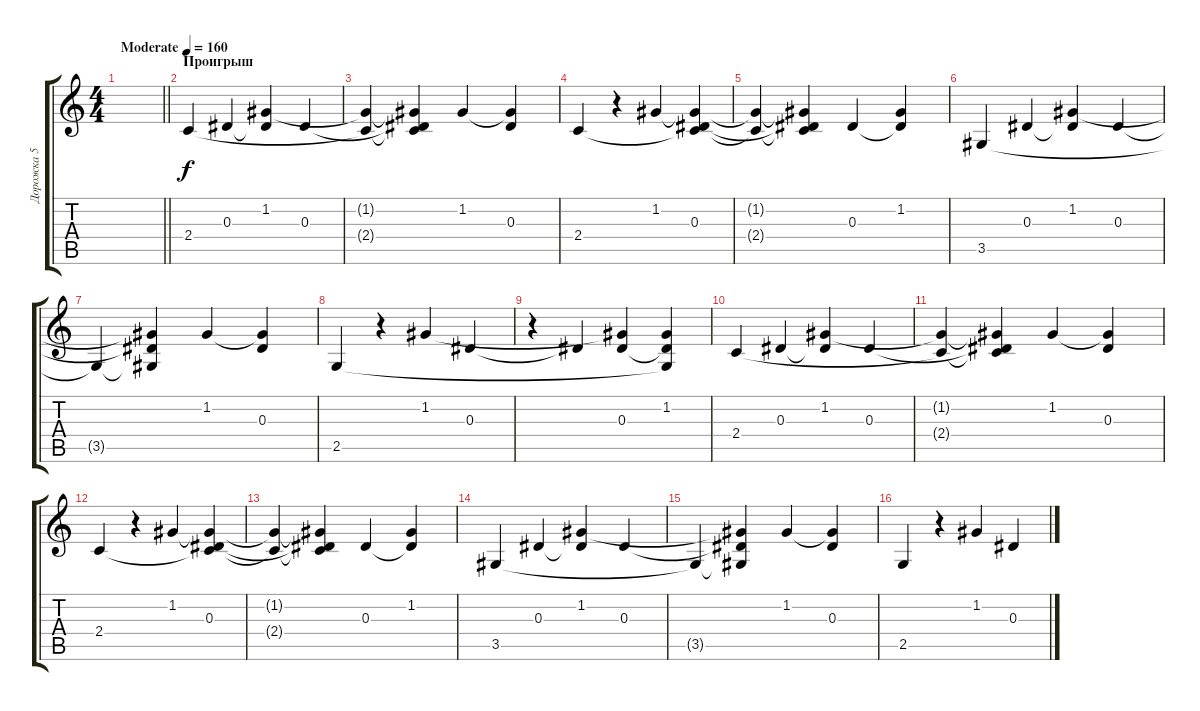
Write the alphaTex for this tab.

\track ("Дорожка 5" "Дорожка 5") {instrument electricguitarmuted}
\staff {score tabs}
\tuning (C4 G3 Eb3 Bb2 F2 C2) {hide}
\ts (4 4)
\tempo (160 "Moderate")
\clef g2
\barLineRight lightlight
\ks c
|
\section ("" "Проигрыш")
2.4.4 0.3.4 (1.2 0.3{t}).4 0.3.4 |
(1.2{t} 2.4{t}).4 (1.2{t} 0.3{t} 2.4{t}).4 1.2.4 (1.2{t} 0.3).4 |
2.4.4 r.4 1.2.4 (1.2{t} 0.3 2.4{t}).4 |
(1.2{t} 2.4{t}).4 (1.2{t} 0.3{t} 2.4{t}).4 0.3.4 (1.2 0.3{t}).4 |
3.5.4 0.3.4 (1.2 0.3{t}).4 0.3.4 |
3.5{t}.4 (1.2{t} 0.3{t} 3.5{t}).4 1.2.4 (1.2{t} 0.3).4 |
2.5.4 r.4 1.2.4 0.3.4 |
r.4 0.3{t}.4 (1.2{t} 0.3).4 (1.2 0.3{t} 2.5{t}).4 |
2.4.4 0.3.4 (1.2 0.3{t}).4 0.3.4 |
(1.2{t} 2.4{t}).4 (1.2{t} 0.3{t} 2.4{t}).4 1.2.4 (1.2{t} 0.3).4 |
2.4.4 r.4 1.2.4 (1.2{t} 0.3 2.4{t}).4 |
(1.2{t} 2.4{t}).4 (1.2{t} 0.3{t} 2.4{t}).4 0.3.4 (1.2 0.3{t}).4 |
3.5.4 0.3.4 (1.2 0.3{t}).4 0.3.4 |
3.5{t}.4 (1.2{t} 0.3{t} 3.5{t}).4 1.2.4 (1.2{t} 0.3).4 |
2.5.4 r.4 1.2.4 0.3.4
